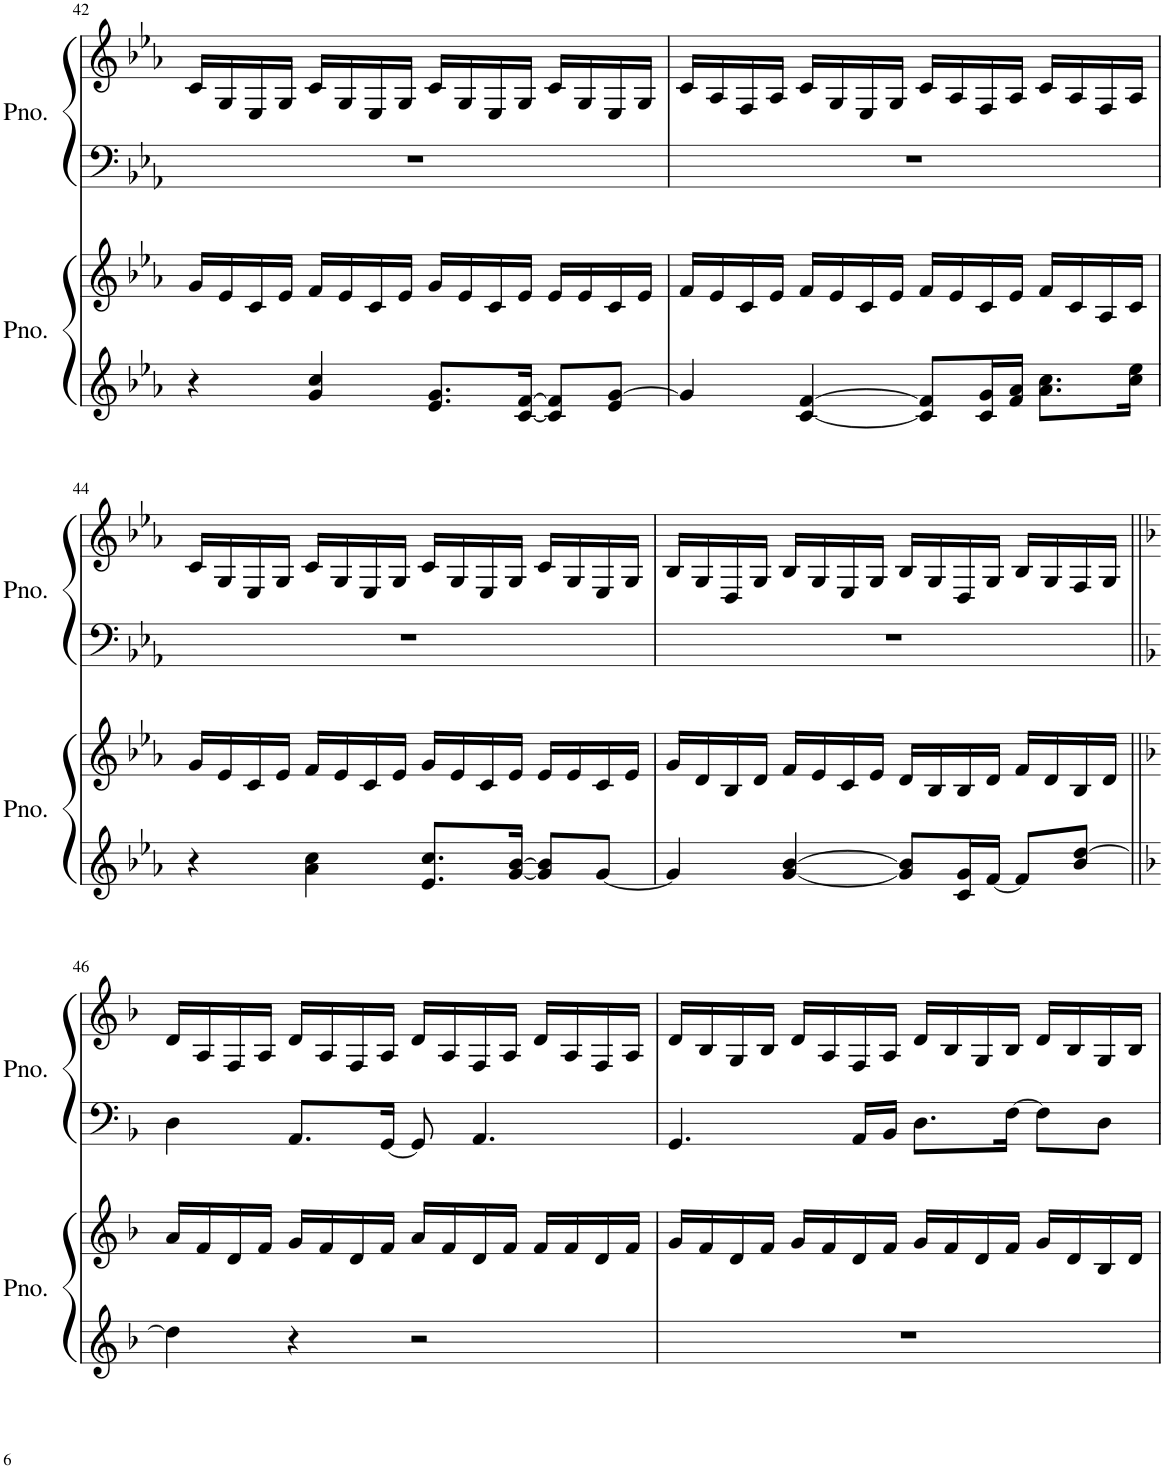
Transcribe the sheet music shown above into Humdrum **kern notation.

**kern	**kern	**kern	**kern
*part2	*part2	*part1	*part1
*staff4	*staff3	*staff2	*staff1
*I"Piano	*	*I"Piano	*
*I'Pno.	*	*I'Pno.	*
!!LO:PB:g=z
*clefG2	*clefG2	*clefF4	*clefG2
*k[b-e-a-]	*k[b-e-a-]	*k[b-e-a-]	*k[b-e-a-]
*M4/4	*M4/4	*M4/4	*M4/4
=42	=42	=42	=42
4r	16g/LL	1r	16c/LL
.	16e-/	.	16G/
.	16c/	.	16E-/
.	16e-/JJ	.	16G/JJ
4g/ 4cc/	16f/LL	.	16c/LL
.	16e-/	.	16G/
.	16c/	.	16E-/
.	16e-/JJ	.	16G/JJ
8.e-/ 8.g/L	16g/LL	.	16c/LL
.	16e-/	.	16G/
.	16c/	.	16E-/
[16c/ [16f/Jk	16e-/JJ	.	16G/JJ
8c/] 8f/]L	16e-/LL	.	16c/LL
.	16e-/	.	16G/
8e-/ [8g/J	16c/	.	16E-/
.	16e-/JJ	.	16G/JJ
=43	=43	=43	=43
4g/]	16f/LL	1r	16c/LL
.	16e-/	.	16A-/
.	16c/	.	16F/
.	16e-/JJ	.	16A-/JJ
[4c/ [4f/	16f/LL	.	16c/LL
.	16e-/	.	16G/
.	16c/	.	16E-/
.	16e-/JJ	.	16G/JJ
8c/] 8f/]L	16f/LL	.	16c/LL
.	16e-/	.	16A-/
16c/ 16g/L	16c/	.	16F/
16f/ 16a-/JJ	16e-/JJ	.	16A-/JJ
8.a-\ 8.cc\L	16f/LL	.	16c/LL
.	16c/	.	16A-/
.	16A-/	.	16F/
16cc\ 16ee-\Jk	16c/JJ	.	16A-/JJ
!!LO:LB:g=z
=44	=44	=44	=44
4r	16g/LL	1r	16c/LL
.	16e-/	.	16G/
.	16c/	.	16E-/
.	16e-/JJ	.	16G/JJ
4a-\ 4cc\	16f/LL	.	16c/LL
.	16e-/	.	16G/
.	16c/	.	16E-/
.	16e-/JJ	.	16G/JJ
8.e-/ 8.cc/L	16g/LL	.	16c/LL
.	16e-/	.	16G/
.	16c/	.	16E-/
[16g/ [16b-/Jk	16e-/JJ	.	16G/JJ
8g/] 8b-/]L	16e-/LL	.	16c/LL
.	16e-/	.	16G/
[8g/J	16c/	.	16E-/
.	16e-/JJ	.	16G/JJ
=45	=45	=45	=45
4g/]	16g/LL	1r	16B-/LL
.	16d/	.	16G/
.	16B-/	.	16D/
.	16d/JJ	.	16G/JJ
[4g/ [4b-/	16f/LL	.	16B-/LL
.	16e-/	.	16G/
.	16c/	.	16E-/
.	16e-/JJ	.	16G/JJ
8g/] 8b-/]L	16d/LL	.	16B-/LL
.	16B-/	.	16G/
16c/ 16g/L	16B-/	.	16D/
[16f/JJ	16d/JJ	.	16G/JJ
8f/L]	16f/LL	.	16B-/LL
.	16d/	.	16G/
8b-/ [8dd/J	16B-/	.	16F/
.	16d/JJ	.	16G/JJ
!!LO:LB:g=z
=46||	=46||	=46||	=46||
*k[b-]	*k[b-]	*k[b-]	*k[b-]
4dd\]	16a/LL	4D\	16d/LL
.	16f/	.	16A/
.	16d/	.	16F/
.	16f/JJ	.	16A/JJ
4r	16g/LL	8.AA/L	16d/LL
.	16f/	.	16A/
.	16d/	.	16F/
.	16f/JJ	[16GG/Jk	16A/JJ
2r	16a/LL	8GG/]	16d/LL
.	16f/	.	16A/
.	16d/	4.AA/	16F/
.	16f/JJ	.	16A/JJ
.	16f/LL	.	16d/LL
.	16f/	.	16A/
.	16d/	.	16F/
.	16f/JJ	.	16A/JJ
=47	=47	=47	=47
1r	16g/LL	4.GG/	16d/LL
.	16f/	.	16B-/
.	16d/	.	16G/
.	16f/JJ	.	16B-/JJ
.	16g/LL	.	16d/LL
.	16f/	.	16A/
.	16d/	16AA/LL	16F/
.	16f/JJ	16BB-/JJ	16A/JJ
.	16g/LL	8.D\L	16d/LL
.	16f/	.	16B-/
.	16d/	.	16G/
.	16f/JJ	[16F\Jk	16B-/JJ
.	16g/LL	8F\L]	16d/LL
.	16d/	.	16B-/
.	16B-/	8D\J	16G/
.	16d/JJ	.	16B-/JJ
=	=	=	=
*-	*-	*-	*-
